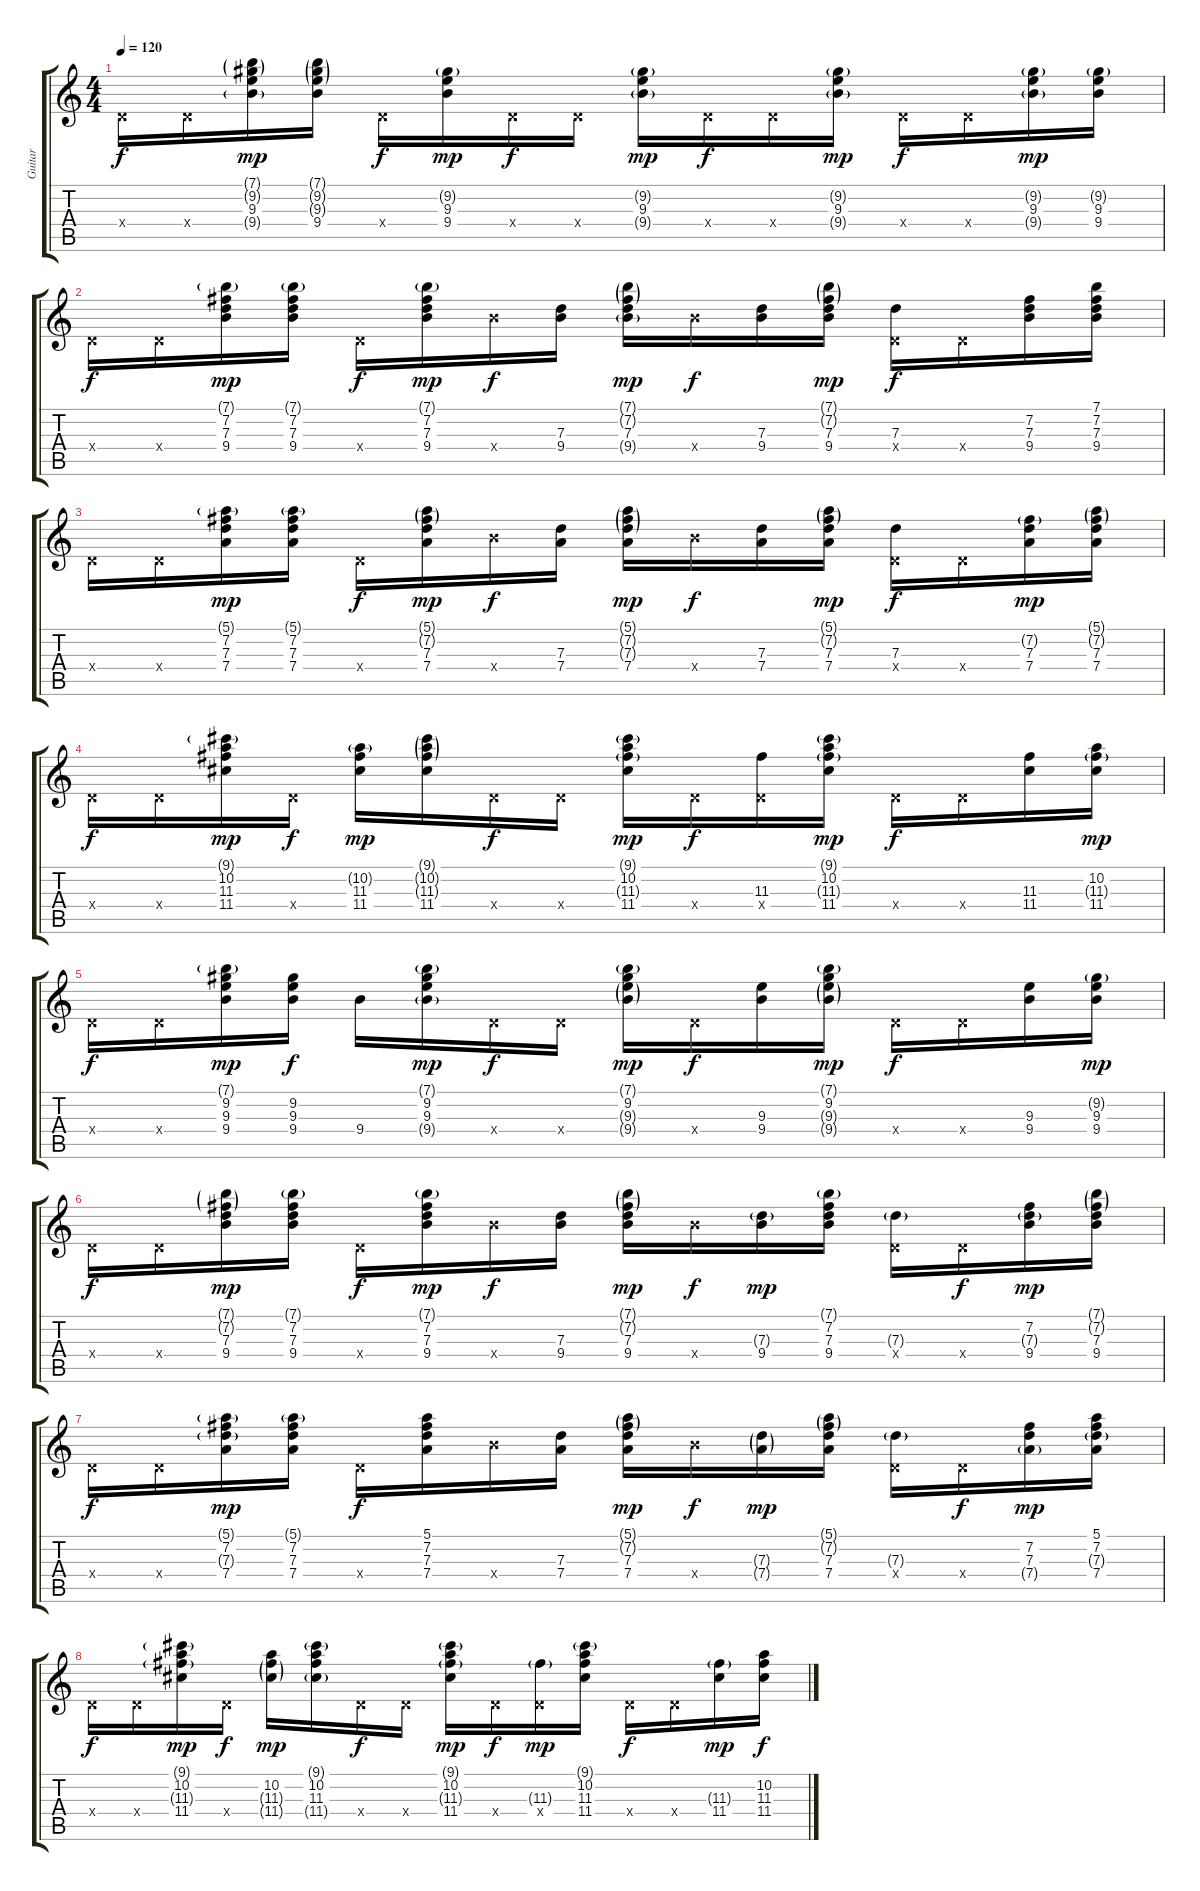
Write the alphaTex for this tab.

\track ("Guitar" "Guitar") {instrument electricguitarclean}
\staff {score tabs}
\tuning (E4 B3 G3 D3 A2 E2) {hide}
\ts (4 4)
\tempo 120
\clef g2
\ks c
0.4{x}.16{dy f} 0.4{x}.16 (7.1{g} 9.2{g} 9.3 9.4{g}).16{dy mp} (7.1{g} 9.2{g} 9.3{g} 9.4).16 0.4{x}.16{dy f} (9.2{g} 9.3 9.4).16{dy mp} 0.4{x}.16{dy f} 0.4{x}.16 (9.2{g} 9.3 9.4{g}).16{dy mp} 0.4{x}.16{dy f} 0.4{x}.16 (9.2{g} 9.3 9.4{g}).16{dy mp} 0.4{x}.16{dy f} 0.4{x}.16 (9.2{g} 9.3 9.4{g}).16{dy mp} (9.2{g} 9.3 9.4).16 |
0.4{x}.16{dy f} 0.4{x}.16 (7.1{g} 7.2 7.3 9.4).16{dy mp} (7.1{g} 7.2 7.3 9.4).16 0.4{x}.16{dy f} (7.1{g} 7.2 7.3 9.4).16{dy mp} 9.4{x}.16{dy f} (7.3 9.4).16 (7.1{g} 7.2{g} 7.3 9.4{g}).16{dy mp} 9.4{x}.16{dy f} (7.3 9.4).16 (7.1{g} 7.2{g} 7.3 9.4).16{dy mp} (7.3 0.4{x}).16{dy f} 0.4{x}.16 (7.2 7.3 9.4).16 (7.1 7.2 7.3 9.4).16 |
0.4{x}.16 0.4{x}.16 (5.1{g} 7.2 7.3 7.4).16{dy mp} (5.1{g} 7.2 7.3 7.4).16 0.4{x}.16{dy f} (5.1{g} 7.2{g} 7.3 7.4).16{dy mp} 9.4{x}.16{dy f} (7.3 7.4).16 (5.1{g} 7.2{g} 7.3{g} 7.4).16{dy mp} 9.4{x}.16{dy f} (7.3 7.4).16 (5.1{g} 7.2{g} 7.3 7.4).16{dy mp} (7.3 0.4{x}).16{dy f} 0.4{x}.16 (7.2{g} 7.3 7.4).16{dy mp} (5.1{g} 7.2{g} 7.3 7.4).16 |
0.4{x}.16{dy f} 0.4{x}.16 (9.1{g} 10.2 11.3 11.4).16{dy mp} 0.4{x}.16{dy f} (10.2{g} 11.3 11.4).16{dy mp} (9.1{g} 10.2{g} 11.3{g} 11.4).16 0.4{x}.16{dy f} 0.4{x}.16 (9.1{g} 10.2 11.3{g} 11.4).16{dy mp} 0.4{x}.16{dy f} (11.3 0.4{x}).16 (9.1{g} 10.2 11.3{g} 11.4).16{dy mp} 0.4{x}.16{dy f} 0.4{x}.16 (11.3 11.4).16 (10.2 11.3{g} 11.4).16{dy mp} |
0.4{x}.16{dy f} 0.4{x}.16 (7.1{g} 9.2 9.3 9.4).16{dy mp} (9.2 9.3 9.4).16{dy f} 9.4.16 (7.1{g} 9.2 9.3 9.4{g}).16{dy mp} 0.4{x}.16{dy f} 0.4{x}.16 (7.1{g} 9.2 9.3{g} 9.4{g}).16{dy mp} 0.4{x}.16{dy f} (9.3 9.4).16 (7.1{g} 9.2 9.3{g} 9.4{g}).16{dy mp} 0.4{x}.16{dy f} 0.4{x}.16 (9.3 9.4).16 (9.2{g} 9.3 9.4).16{dy mp} |
0.4{x}.16{dy f} 0.4{x}.16 (7.1{g} 7.2{g} 7.3 9.4).16{dy mp} (7.1{g} 7.2 7.3 9.4).16 0.4{x}.16{dy f} (7.1{g} 7.2 7.3 9.4).16{dy mp} 9.4{x}.16{dy f} (7.3 9.4).16 (7.1{g} 7.2{g} 7.3 9.4).16{dy mp} 9.4{x}.16{dy f} (7.3{g} 9.4).16{dy mp} (7.1{g} 7.2 7.3 9.4).16 (7.3{g} 0.4{x}).16 0.4{x}.16{dy f} (7.2 7.3{g} 9.4).16{dy mp} (7.1{g} 7.2{g} 7.3 9.4).16 |
0.4{x}.16{dy f} 0.4{x}.16 (5.1{g} 7.2 7.3{g} 7.4).16{dy mp} (5.1{g} 7.2 7.3 7.4).16 0.4{x}.16{dy f} (5.1 7.2 7.3 7.4).16 9.4{x}.16 (7.3 7.4).16 (5.1{g} 7.2{g} 7.3 7.4).16{dy mp} 9.4{x}.16{dy f} (7.3{g} 7.4{g}).16{dy mp} (5.1{g} 7.2{g} 7.3 7.4).16 (7.3{g} 0.4{x}).16 0.4{x}.16{dy f} (7.2 7.3 7.4{g}).16{dy mp} (5.1 7.2 7.3{g} 7.4).16 |
0.4{x}.16{dy f} 0.4{x}.16 (9.1{g} 10.2 11.3{g} 11.4).16{dy mp} 0.4{x}.16{dy f} (10.2 11.3{g} 11.4{g}).16{dy mp} (9.1{g} 10.2 11.3 11.4{g}).16 0.4{x}.16{dy f} 0.4{x}.16 (9.1{g} 10.2 11.3{g} 11.4).16{dy mp} 0.4{x}.16{dy f} (11.3{g} 0.4{x}).16{dy mp} (9.1{g} 10.2 11.3 11.4).16 0.4{x}.16{dy f} 0.4{x}.16 (11.3{g} 11.4).16{dy mp} (10.2 11.3 11.4).16{dy f}
